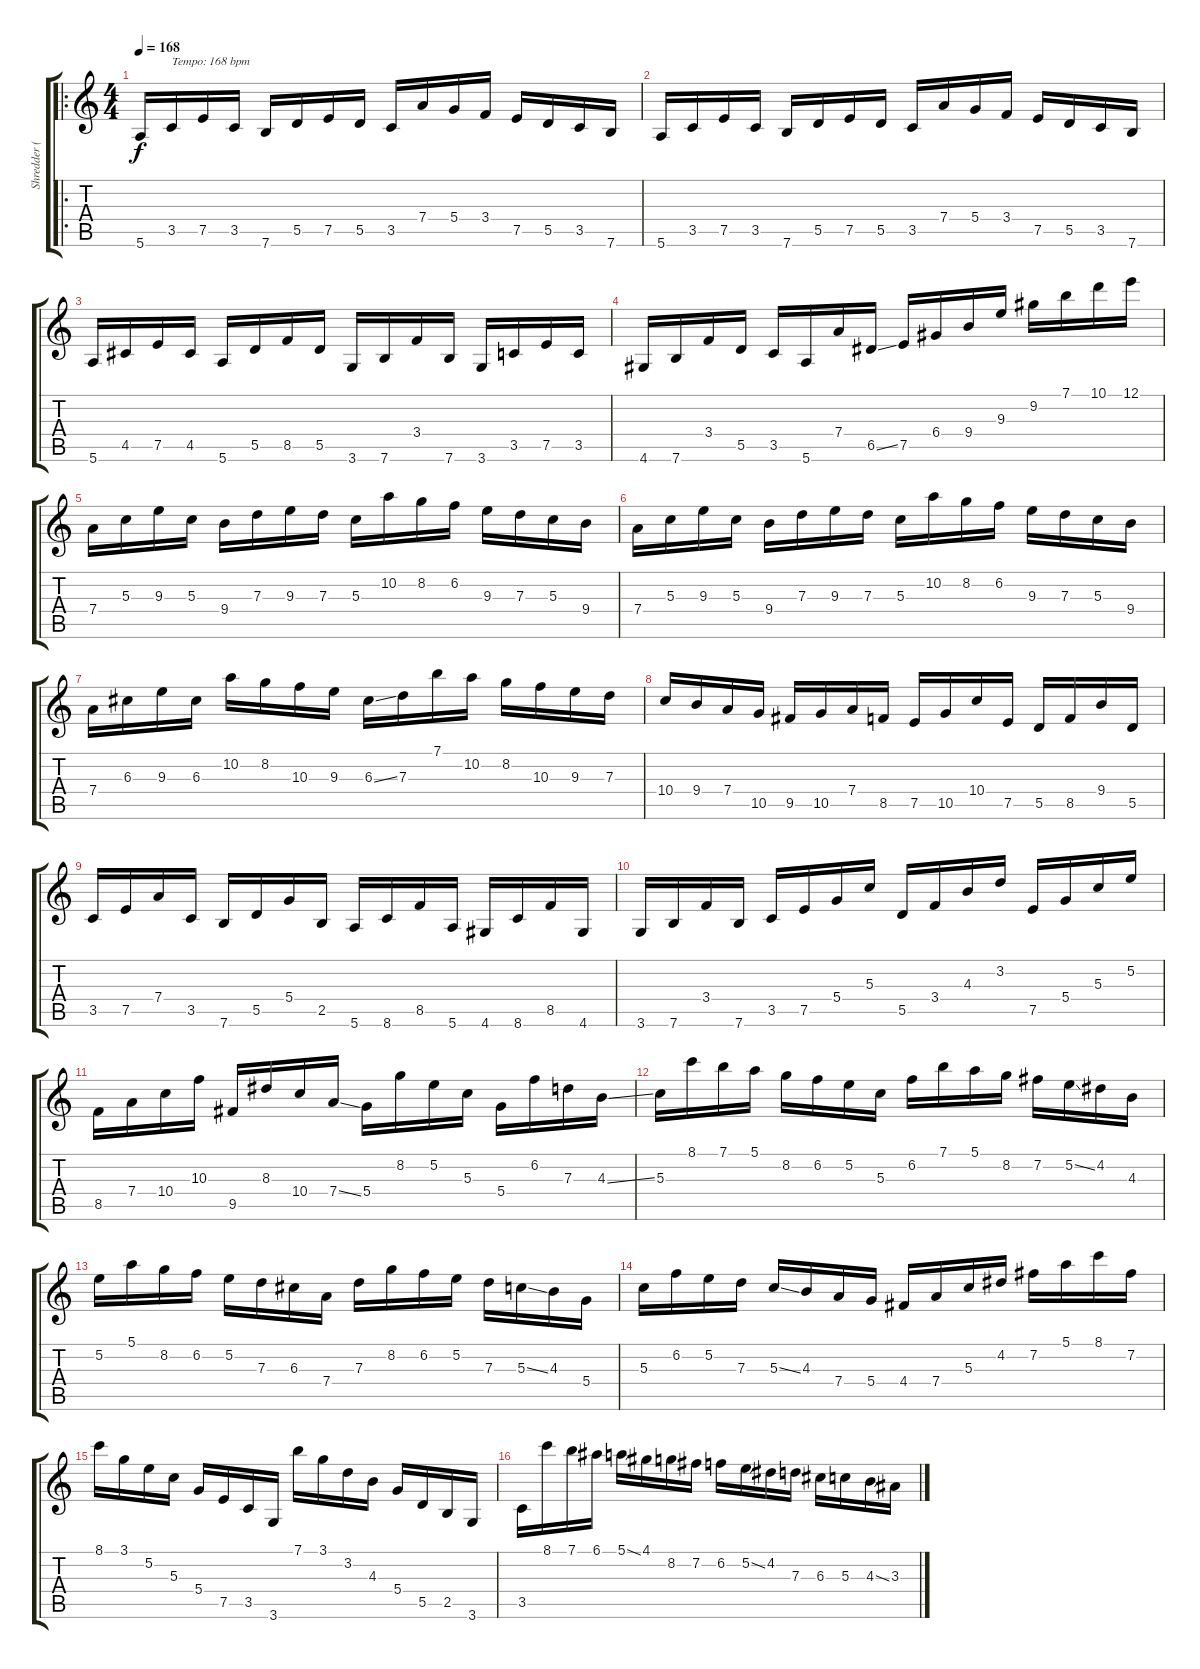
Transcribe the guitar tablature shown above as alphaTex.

\track ("Shredder (Clean Guitar)" "Shredder (") {instrument electricguitarclean}
\staff {score tabs}
\tuning (E4 B3 G3 D3 A2 E2) {hide}
\ro
\ts (4 4)
\tempo 168
\clef g2
\ks c
5.6.16{dy f instrument electricguitarclean} 3.5.16{txt "Tempo: 168 bpm"} 7.5.16 3.5.16 7.6.16 5.5.16 7.5.16 5.5.16 3.5.16 7.4.16 5.4.16 3.4.16 7.5.16 5.5.16 3.5.16 7.6.16 |
5.6.16 3.5.16 7.5.16 3.5.16 7.6.16 5.5.16 7.5.16 5.5.16 3.5.16 7.4.16 5.4.16 3.4.16 7.5.16 5.5.16 3.5.16 7.6.16 |
5.6.16 4.5.16 7.5.16 4.5.16 5.6.16 5.5.16 8.5.16 5.5.16 3.6.16 7.6.16 3.4.16 7.6.16 3.6.16 3.5.16 7.5.16 3.5.16 |
4.6.16 7.6.16 3.4.16 5.5.16 3.5.16 5.6.16 7.4.16 6.5{ss}.16 7.5.16 6.4.16 9.4.16 9.3.16 9.2.16 7.1.16 10.1.16 12.1.16 |
7.4.16 5.3.16 9.3.16 5.3.16 9.4.16 7.3.16 9.3.16 7.3.16 5.3.16 10.2.16 8.2.16 6.2.16 9.3.16 7.3.16 5.3.16 9.4.16 |
7.4.16 5.3.16 9.3.16 5.3.16 9.4.16 7.3.16 9.3.16 7.3.16 5.3.16 10.2.16 8.2.16 6.2.16 9.3.16 7.3.16 5.3.16 9.4.16 |
7.4.16 6.3.16 9.3.16 6.3.16 10.2.16 8.2.16 10.3.16 9.3.16 6.3{ss}.16 7.3.16 7.1.16 10.2.16 8.2.16 10.3.16 9.3.16 7.3.16 |
10.4.16 9.4.16 7.4.16 10.5.16 9.5.16 10.5.16 7.4.16 8.5.16 7.5.16 10.5.16 10.4.16 7.5.16 5.5.16 8.5.16 9.4.16 5.5.16 |
3.5.16 7.5.16 7.4.16 3.5.16 7.6.16 5.5.16 5.4.16 2.5.16 5.6.16 8.6.16 8.5.16 5.6.16 4.6.16 8.6.16 8.5.16 4.6.16 |
3.6.16 7.6.16 3.4.16 7.6.16 3.5.16 7.5.16 5.4.16 5.3.16 5.5.16 3.4.16 4.3.16 3.2.16 7.5.16 5.4.16 5.3.16 5.2.16 |
8.5.16 7.4.16 10.4.16 10.3.16 9.5.16 8.3.16 10.4.16 7.4{ss}.16 5.4.16 8.2.16 5.2.16 5.3.16 5.4.16 6.2.16 7.3.16 4.3{ss}.16 |
5.3.16 8.1.16 7.1.16 5.1.16 8.2.16 6.2.16 5.2.16 5.3.16 6.2.16 7.1.16 5.1.16 8.2.16 7.2.16 5.2{ss}.16 4.2.16 4.3.16 |
5.2.16 5.1.16 8.2.16 6.2.16 5.2.16 7.3.16 6.3.16 7.4.16 7.3.16 8.2.16 6.2.16 5.2.16 7.3.16 5.3{ss}.16 4.3.16 5.4.16 |
5.3.16 6.2.16 5.2.16 7.3.16 5.3{ss}.16 4.3.16 7.4.16 5.4.16 4.4.16 7.4.16 5.3.16 4.2.16 7.2.16 5.1.16 8.1.16 7.2.16 |
8.1.16 3.1.16 5.2.16 5.3.16 5.4.16 7.5.16 3.5.16 3.6.16 7.1.16 3.1.16 3.2.16 4.3.16 5.4.16 5.5.16 2.5.16 3.6.16 |
3.5.16 8.1.16 7.1.16 6.1.16 5.1{ss}.16 4.1.16 8.2.16 7.2.16 6.2.16 5.2{ss}.16 4.2.16 7.3.16 6.3.16 5.3.16 4.3{ss}.16 3.3.16
